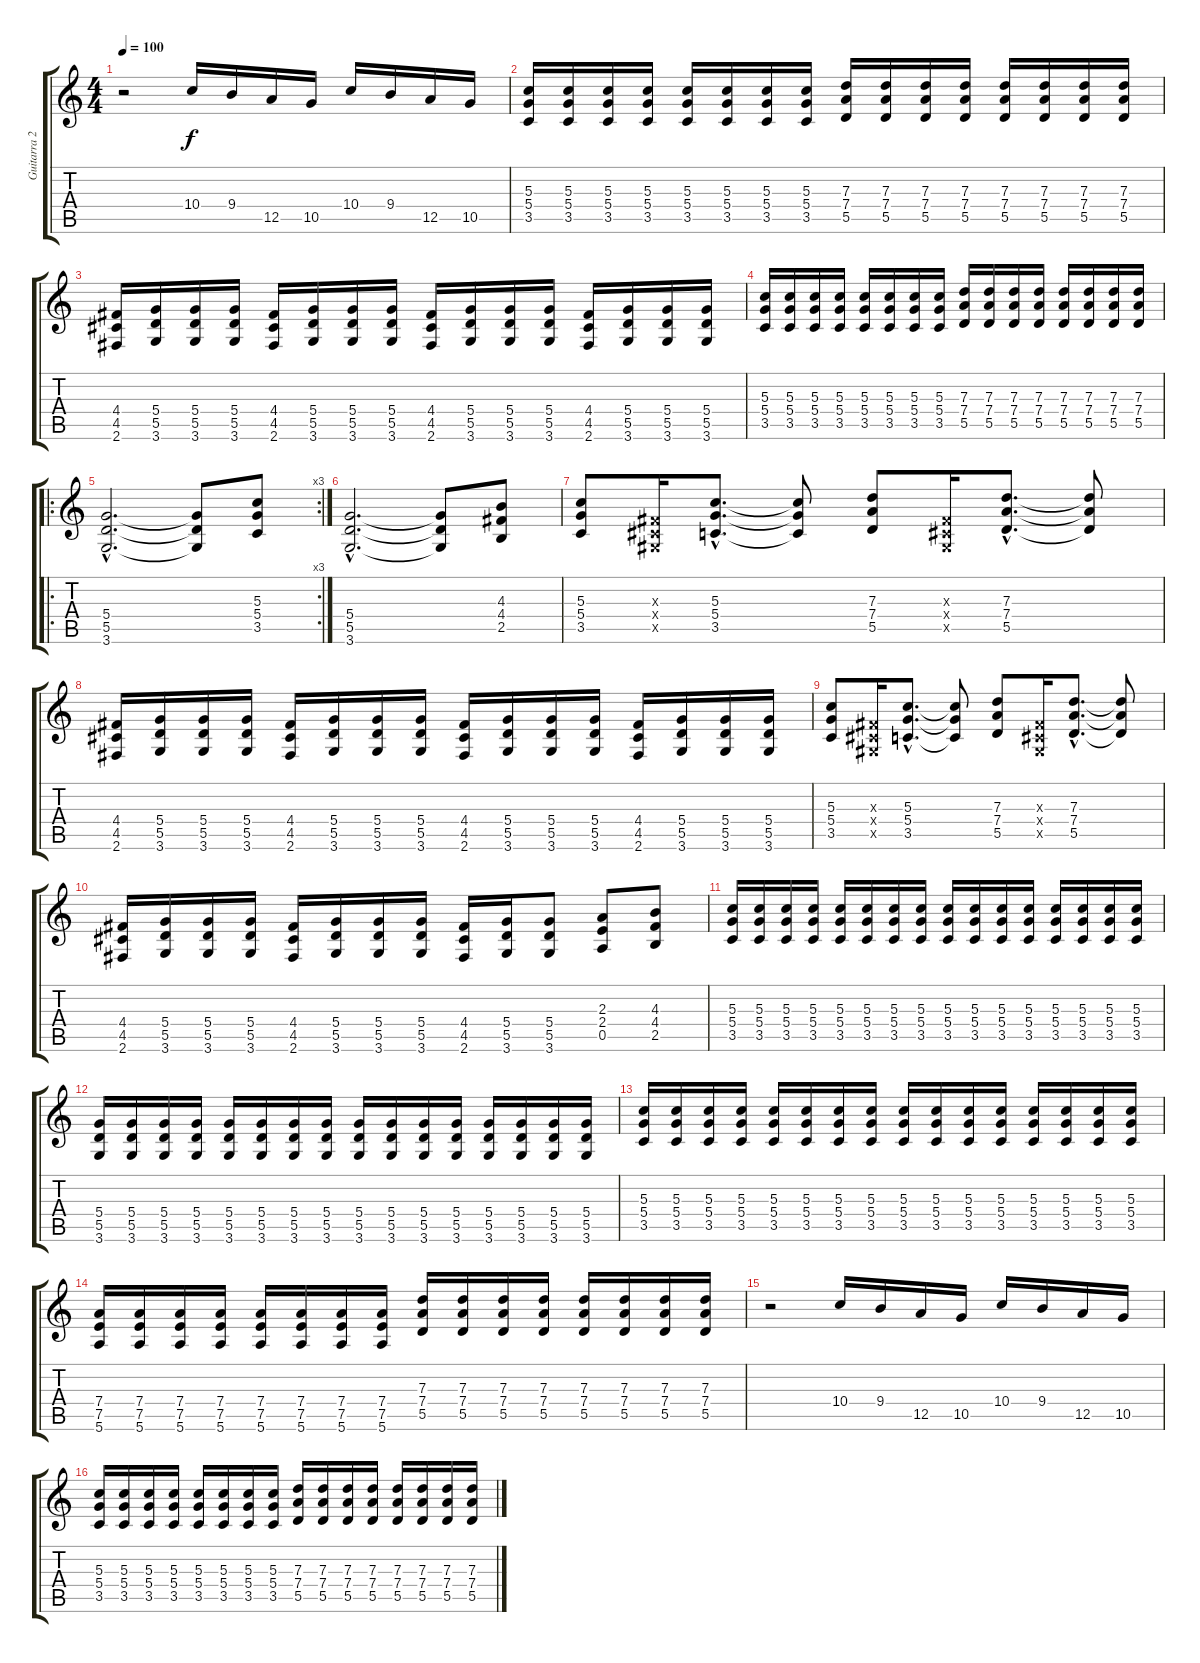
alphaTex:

\track ("Guitarra 2" "Guitarra 2") {instrument distortionguitar}
\staff {score tabs}
\tuning (E4 B3 G3 D3 A2 E2) {hide}
\ts (4 4)
\tempo 100
\clef g2
\ks c
r.2{dy f} 10.4.16 9.4.16 12.5.16 10.5.16 10.4.16 9.4.16 12.5.16 10.5.16 |
(5.3 5.4 3.5).16 (5.3 5.4 3.5).16 (5.3 5.4 3.5).16 (5.3 5.4 3.5).16 (5.3 5.4 3.5).16 (5.3 5.4 3.5).16 (5.3 5.4 3.5).16 (5.3 5.4 3.5).16 (7.3 7.4 5.5).16 (7.3 7.4 5.5).16 (7.3 7.4 5.5).16 (7.3 7.4 5.5).16 (7.3 7.4 5.5).16 (7.3 7.4 5.5).16 (7.3 7.4 5.5).16 (7.3 7.4 5.5).16 |
(4.4 4.5 2.6).16 (5.4 5.5 3.6).16 (5.4 5.5 3.6).16 (5.4 5.5 3.6).16 (4.4 4.5 2.6).16 (5.4 5.5 3.6).16 (5.4 5.5 3.6).16 (5.4 5.5 3.6).16 (4.4 4.5 2.6).16 (5.4 5.5 3.6).16 (5.4 5.5 3.6).16 (5.4 5.5 3.6).16 (4.4 4.5 2.6).16 (5.4 5.5 3.6).16 (5.4 5.5 3.6).16 (5.4 5.5 3.6).16 |
(5.3 5.4 3.5).16 (5.3 5.4 3.5).16 (5.3 5.4 3.5).16 (5.3 5.4 3.5).16 (5.3 5.4 3.5).16 (5.3 5.4 3.5).16 (5.3 5.4 3.5).16 (5.3 5.4 3.5).16 (7.3 7.4 5.5).16 (7.3 7.4 5.5).16 (7.3 7.4 5.5).16 (7.3 7.4 5.5).16 (7.3 7.4 5.5).16 (7.3 7.4 5.5).16 (7.3 7.4 5.5).16 (7.3 7.4 5.5).16 |
\ro
\rc 3
(5.4{hac} 5.5{hac} 3.6{hac}).2{d} (5.4{t} 5.5{t} 3.6{t}).8 (5.3 5.4 3.5).8 |
(5.4{hac} 5.5{hac} 3.6{hac}).2{d} (5.4{t} 5.5{t} 3.6{t}).8 (4.3 4.4 2.5).8 |
(5.3 5.4 3.5).8 (-1.3{x} -1.4{x} -1.5{x}).16 (5.3{hac} 5.4{hac} 3.5{hac}).8{d} (5.3{t} 5.4{t} 3.5{t}).8 (7.3 7.4 5.5).8 (-1.3{x} -1.4{x} -1.5{x}).16 (7.3{hac} 7.4{hac} 5.5{hac}).8{d} (7.3{t} 7.4{t} 5.5{t}).8 |
(4.4 4.5 2.6).16 (5.4 5.5 3.6).16 (5.4 5.5 3.6).16 (5.4 5.5 3.6).16 (4.4 4.5 2.6).16 (5.4 5.5 3.6).16 (5.4 5.5 3.6).16 (5.4 5.5 3.6).16 (4.4 4.5 2.6).16 (5.4 5.5 3.6).16 (5.4 5.5 3.6).16 (5.4 5.5 3.6).16 (4.4 4.5 2.6).16 (5.4 5.5 3.6).16 (5.4 5.5 3.6).16 (5.4 5.5 3.6).16 |
(5.3 5.4 3.5).8 (-1.3{x} -1.4{x} -1.5{x}).16 (5.3{hac} 5.4{hac} 3.5{hac}).8{d} (5.3{t} 5.4{t} 3.5{t}).8 (7.3 7.4 5.5).8 (-1.3{x} -1.4{x} -1.5{x}).16 (7.3{hac} 7.4{hac} 5.5{hac}).8{d} (7.3{t} 7.4{t} 5.5{t}).8 |
(4.4 4.5 2.6).16 (5.4 5.5 3.6).16 (5.4 5.5 3.6).16 (5.4 5.5 3.6).16 (4.4 4.5 2.6).16 (5.4 5.5 3.6).16 (5.4 5.5 3.6).16 (5.4 5.5 3.6).16 (4.4 4.5 2.6).16 (5.4 5.5 3.6).16 (5.4 5.5 3.6).8 (2.3 2.4 0.5).8 (4.3 4.4 2.5).8 |
(5.3 5.4 3.5).16 (5.3 5.4 3.5).16 (5.3 5.4 3.5).16 (5.3 5.4 3.5).16 (5.3 5.4 3.5).16 (5.3 5.4 3.5).16 (5.3 5.4 3.5).16 (5.3 5.4 3.5).16 (5.3 5.4 3.5).16 (5.3 5.4 3.5).16 (5.3 5.4 3.5).16 (5.3 5.4 3.5).16 (5.3 5.4 3.5).16 (5.3 5.4 3.5).16 (5.3 5.4 3.5).16 (5.3 5.4 3.5).16 |
(5.4 5.5 3.6).16 (5.4 5.5 3.6).16 (5.4 5.5 3.6).16 (5.4 5.5 3.6).16 (5.4 5.5 3.6).16 (5.4 5.5 3.6).16 (5.4 5.5 3.6).16 (5.4 5.5 3.6).16 (5.4 5.5 3.6).16 (5.4 5.5 3.6).16 (5.4 5.5 3.6).16 (5.4 5.5 3.6).16 (5.4 5.5 3.6).16 (5.4 5.5 3.6).16 (5.4 5.5 3.6).16 (5.4 5.5 3.6).16 |
(5.3 5.4 3.5).16 (5.3 5.4 3.5).16 (5.3 5.4 3.5).16 (5.3 5.4 3.5).16 (5.3 5.4 3.5).16 (5.3 5.4 3.5).16 (5.3 5.4 3.5).16 (5.3 5.4 3.5).16 (5.3 5.4 3.5).16 (5.3 5.4 3.5).16 (5.3 5.4 3.5).16 (5.3 5.4 3.5).16 (5.3 5.4 3.5).16 (5.3 5.4 3.5).16 (5.3 5.4 3.5).16 (5.3 5.4 3.5).16 |
(7.4 7.5 5.6).16 (7.4 7.5 5.6).16 (7.4 7.5 5.6).16 (7.4 7.5 5.6).16 (7.4 7.5 5.6).16 (7.4 7.5 5.6).16 (7.4 7.5 5.6).16 (7.4 7.5 5.6).16 (7.3 7.4 5.5).16 (7.3 7.4 5.5).16 (7.3 7.4 5.5).16 (7.3 7.4 5.5).16 (7.3 7.4 5.5).16 (7.3 7.4 5.5).16 (7.3 7.4 5.5).16 (7.3 7.4 5.5).16 |
r.2 10.4.16 9.4.16 12.5.16 10.5.16 10.4.16 9.4.16 12.5.16 10.5.16 |
(5.3 5.4 3.5).16 (5.3 5.4 3.5).16 (5.3 5.4 3.5).16 (5.3 5.4 3.5).16 (5.3 5.4 3.5).16 (5.3 5.4 3.5).16 (5.3 5.4 3.5).16 (5.3 5.4 3.5).16 (7.3 7.4 5.5).16 (7.3 7.4 5.5).16 (7.3 7.4 5.5).16 (7.3 7.4 5.5).16 (7.3 7.4 5.5).16 (7.3 7.4 5.5).16 (7.3 7.4 5.5).16 (7.3 7.4 5.5).16
